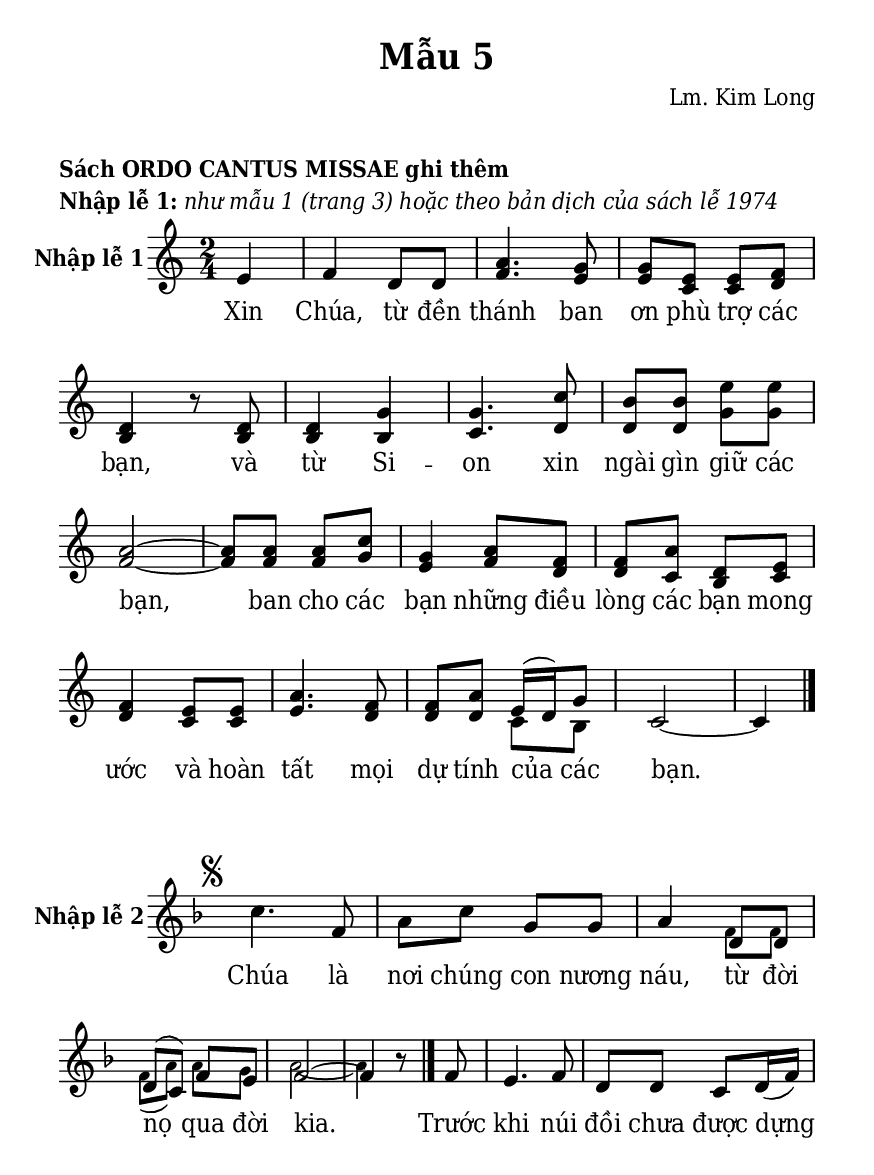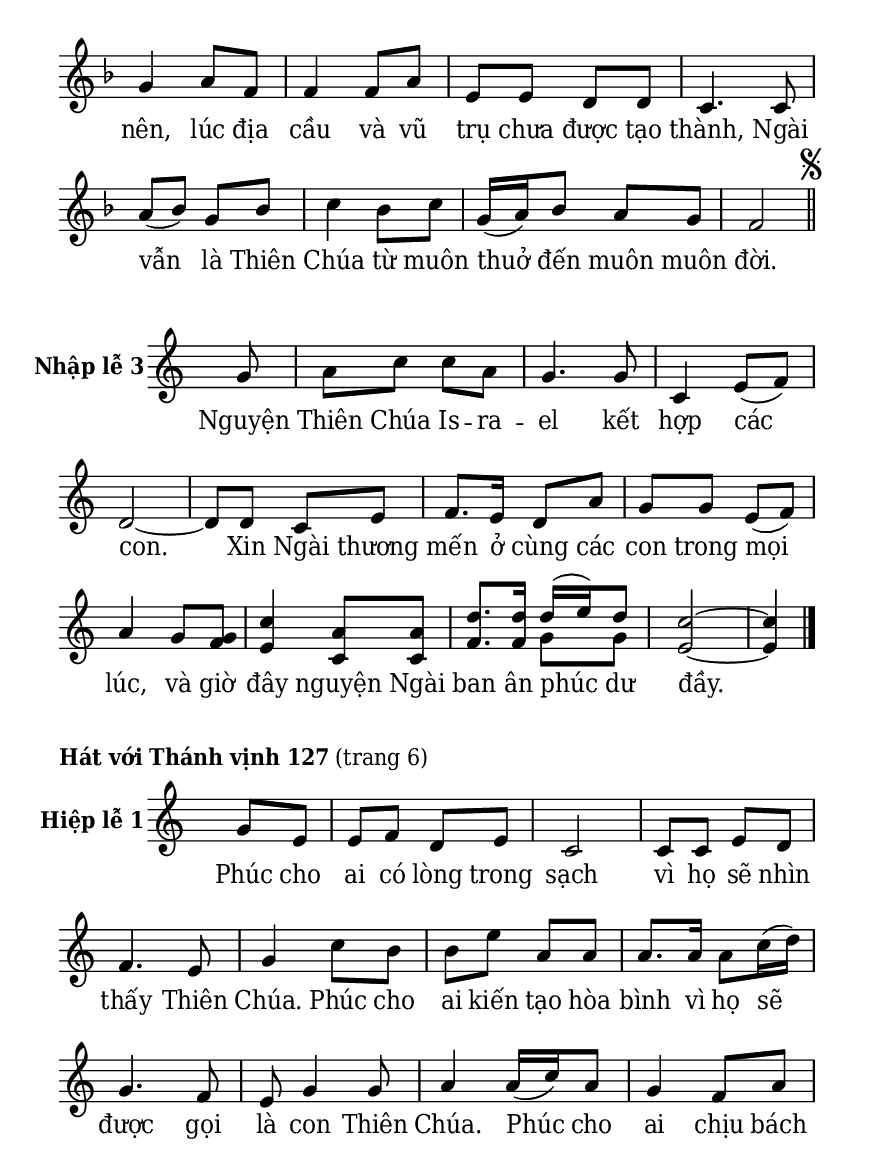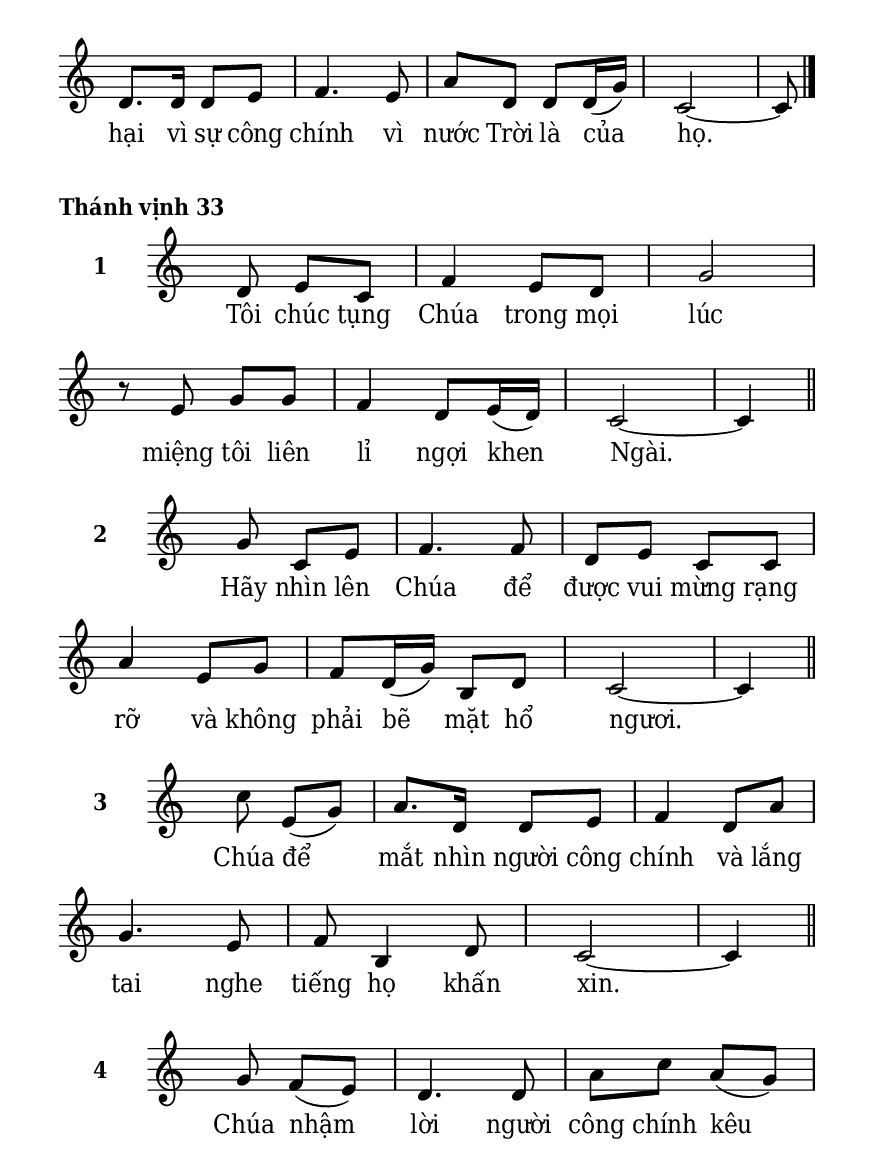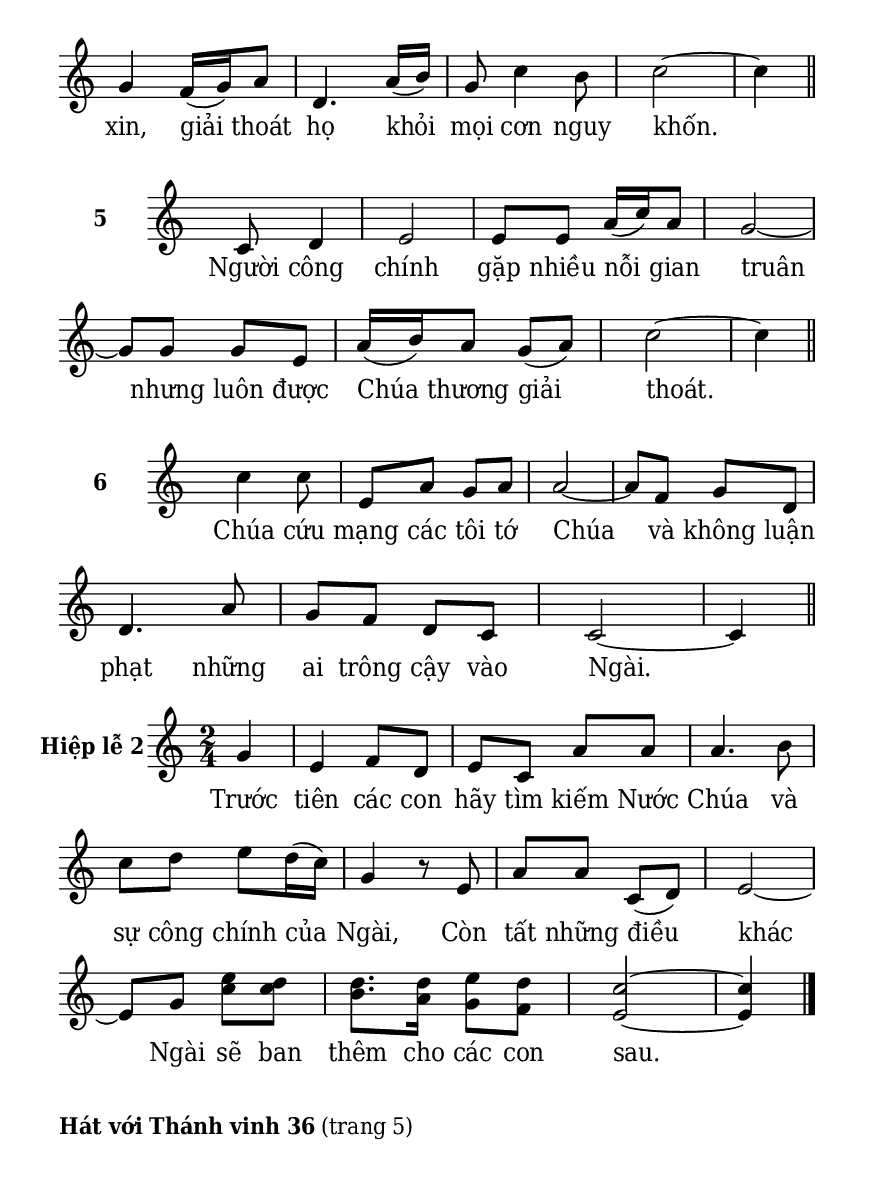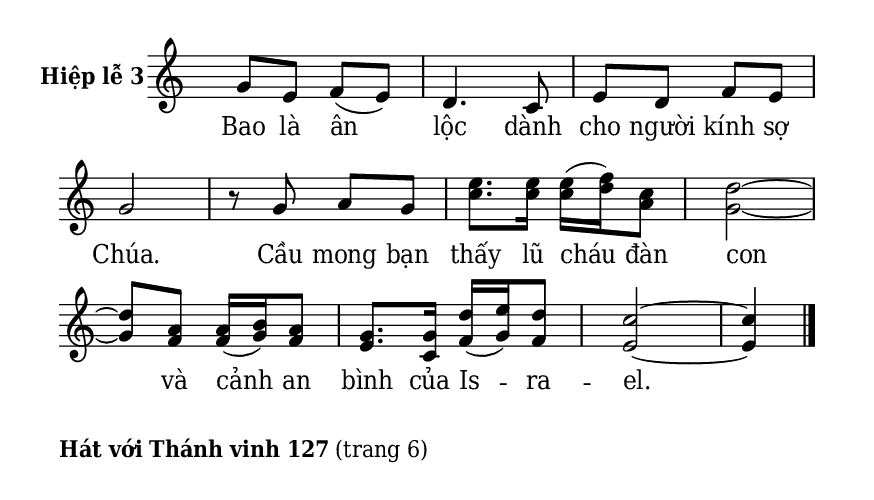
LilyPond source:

% Cài đặt chung
\version "2.22.1"
\include "english.ly"

\header {
  title = "Mẫu 5"
  composer = "Lm. Kim Long"
  %arranger = " "
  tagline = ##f
}

% mã nguồn cho những chức năng chưa hỗ trợ trong phiên bản lilypond hiện tại
% cung cấp bởi cộng đồng lilypond khi gửi email đến lilypond-user@gnu.org
% Đổi kích thước nốt cho bè phụ
notBePhu =
#(define-music-function (font-size music) (number? ly:music?)
   (for-some-music
     (lambda (m)
       (if (music-is-of-type? m 'rhythmic-event)
           (begin
             (set! (ly:music-property m 'tweaks)
                   (cons `(font-size . ,font-size)
                         (ly:music-property m 'tweaks)))
             #t)
           #f))
     music)
   music)
% kết thúc mã nguồn

% Nhạc
nhacMauMot = \relative c' {
  \key c \major
  \time 2/4
  \partial 4 e4 |
  f d8 d |
  <<
    {
      a'4. g8 |
      g e e f |
      d4 r8 d |
      d4 g |
      g4. c8 |
      b b e e |
      a,2 ~ |
      a8 a a c |
      g4 a8 f |
      f a d, e |
      f4 e8 e |
      a4. f8 |
      f a
    }
    {
      f4. e8 |
      e c c d |
      b4 r8 b |
      b4 b |
      c4. d8 |
      d d g g |
      f2 ~ |
      f8 f f g |
      e4 f8 d |
      d c b c |
      d4 c8 c |
      e4. d8 |
      d d
    }
  >>
  <<
    {
      \voiceOne
      e16 (d) g8
    }
    \new Voice = "splitpart" {
      \voiceTwo
      c,8 b
    }
  >>
  \oneVoice
  c2 ~ |
  c4 \bar "|."
}

nhacMauHai = \relative c'' {
  \key f \major
  \time 2/4
  \once \override Score.RehearsalMark.font-size = #0.1
  \mark \markup { \musicglyph #"scripts.segno" }
  c4. f,8 |
  a c g g |
  a4
  <<
    {
      \voiceOne
      d,8 d |
      d (c) f e |
      f2 ~ |
      f4
    }
    \new Voice = "splitpart" \notBePhu -2 {
      \voiceTwo
      f8 f |
      f (a) a g
      a2 ~ |
      a4
    }
  >>
  \oneVoice
  r8 \bar "|."
  
  f8 |
  e4. f8 |
  d d c d16 (f) |
  g4 a8 f |
  f4 f8 a |
  e e d d |
  c4. c8 |
  a' (bf) g bf |
  c4 bf8 c |
  g16 (a) bf8 a g |
  f2 \bar "||"
  \once \override Score.RehearsalMark.font-size = #0.1
  \mark \markup { \musicglyph #"scripts.segno" }
}

nhacMauBa = \relative c'' {
  \key c \major
  \time 2/4
  \partial 8 g8 |
  a c c a |
  g4. g8|
  c,4 e8 (f) |
  d2 ~ |
  d8 d c e |
  f8. e16 d8 a' |
  g g e (f) |
  a4 g8
  <<
    {
      g8 |
      c4 a8 a |
      d8. d16
    }
    {
      f,8 |
      e4 c8 c |
      f8. f16
    }
  >>
  <<
    {
      \voiceOne
      d'16 (e) d8 |
    }
    \new Voice = "splitpart" {
      \voiceTwo
      g,8 g
    }
  >>
  \oneVoice
  <c e,>2 ~ |
  <c e,>4 \bar "|."
}

nhacMauBon = \relative c'' {
  \key c \major
  \time 2/4
  \partial 4 g8 e |
  e f d e |
  c2 |
  c8 c e d |
  f4. e8 |
  g4 c8 b |
  b e a, a |
  a8. a16 a8 c16 (d) |
  g,4. f8 |
  e g4 g8 |
  a4 a16 (c) a8 |
  g4 f8 a |
  d,8. d16 d8 e |
  f4. e8 |
  a d, d d16 (g) |
  c,2 ~ |
  c8 \bar "|."
}

nhacMauNam = \relative c' {
  \key c \major
  \time 2/4
  \partial 4. d8 e c |
  f4 e8 d |
  g2 |
  r8 e g g |
  f4 d8 e16 (d) |
  c2 ~ |
  c4 \bar "||"
}

nhacMauSau = \relative c'' {
  \key c \major
  \time 2/4
  \partial 4. g8 c, e |
  f4. f8 |
  d e c c |
  a'4 e8 g |
  f d16 (g) b,8 d |
  c2 ~ |
  c4 \bar "||"
}

nhacMauBay = \relative c'' {
  \key c \major
  \time 2/4
  \partial 4. c8 e, (g) |
  a8. d,16 d8 e |
  f4 d8 a' |
  g4. e8 |
  f b,4 d8 |
  c2 ~ |
  c4 \bar "||"
}

nhacMauTam = \relative c'' {
  \key c \major
  \time 2/4
  \partial 4. g8 f (e) |
  d4. d8 |
  a' c a (g) |
  g4 f16 (g) a8 |
  d,4. a'16 (b) |
  g8 c4 b8 |
  c2 ~ |
  c4 \bar "||"
}

nhacMauChin = \relative c' {
  \key c \major
  \time 2/4
  \partial 4. c8 d4 |
  e2 |
  e8 e a16 (c) a8 |
  g2 ~ |
  g8 g g e |
  a16 (b) a8 g (a) |
  c2 ~ |
  c4 \bar "||"
}

nhacMauMuoi = \relative c'' {
  \key c \major
  \time 2/4
  \partial 4. c4 c8 |
  e, a g a |
  a2 ~ |
  a8 f g d |
  d4. a'8 |
  g f d c |
  c2 ~ |
  c4 \bar "||"
}

nhacMauMuoiMot = \relative c'' {
  \key c \major
  \time 2/4
  \partial 4 g4 |
  e f8 d |
  e c a' a |
  a4. b8 |
  c d e d16 (c) |
  g4 r8 e |
  a a c, (d) |
  e2 ~ |
  e8 g
  <<
    {
      e'8 d |
      d8. d16 e8 d |
      c2 ~ |
      c4 \bar "|."
    }
    {
      c8 c |
      b8. a16 g8 f |
      e2 ~ |
      e4
    }
  >>
}

nhacMauMuoiHai = \relative c'' {
  \key c \major
  \time 2/4
  g8 e f (e) |
  d4. c8 |
  e d f e |
  g2 |
  r8 g a g |
  <<
    {
      e'8. e16 e (f) c8 |
      d2 ~ |
      d8 a a16 (b) a8 |
      g8. g16 d' (e) d8 |
      c2 ~ |
      c4 \bar "|."
    }
    {
      c8. c16 c (d) a8 |
      g2 ~ |
      g8 f f16 (g) f8 |
      e8. c16 f (g) f8 |
      e2 ~ |
      e4
    }
  >>
}


% Lời
loiMauMot = \lyricmode {
  Xin Chúa, từ đền thánh ban ơn phù trợ các bạn,
  và từ Si -- on xin ngài gìn giữ các bạn,
  ban cho các bạn những điều lòng các bạn mong ước
  và hoàn tất mọi dự tính của các bạn.
}

loiMauHai = \lyricmode {
  Chúa là nơi chúng con nương náu,
  từ đời nọ qua đời kia.
  Trước khi núi đồi chưa được dựng nên,
  lúc địa cầu và vũ trụ chưa được tạo thành,
  Ngài vẫn là Thiên Chúa từ muôn thuở đến muôn muôn đời.
}

loiMauBa = \lyricmode {
  Nguyện Thiên Chúa Is -- ra -- el kết hợp các con.
  Xin Ngài thương mến ở cùng các con trong mọi lúc,
  và giờ đây nguyện Ngài ban ân phúc dư đầy.
}

loiMauBon = \lyricmode {
  Phúc cho ai có lòng trong sạch vì họ sẽ nhìn thấy Thiên Chúa.
  Phúc cho ai kiến tạo hòa bình vì họ sẽ được gọi là con Thiên Chúa.
  Phúc cho ai chịu bách hại vì sự công chính vì nước Trời là của họ.
}

loiMauNam = \lyricmode {
  Tôi chúc tụng Chúa trong mọi lúc
  miệng tôi liên lỉ ngợi khen Ngài.
}

loiMauSau = \lyricmode {
  Hãy nhìn lên Chúa để được vui mừng rạng rỡ
  và không phải bẽ mặt hổ ngươi.
}

loiMauBay = \lyricmode {
  Chúa để mắt nhìn người công chính
  và lắng tai nghe tiếng họ khấn xin.
}

loiMauTam = \lyricmode {
  Chúa nhậm lời người công chính kêu xin,
  giải thoát họ khỏi mọi cơn nguy khốn.
}

loiMauChin = \lyricmode {
  Người công chính gặp nhiều nỗi gian truân
  nhưng luôn được Chúa thương giải thoát.
}

loiMauMuoi = \lyricmode {
  Chúa cứu mạng các tôi tớ Chúa
  và không luận phạt những ai trông cậy vào Ngài.
}

loiMauMuoiMot = \lyricmode {
  Trước tiên các con hãy tìm kiếm Nước Chúa và sự công chính của Ngài,
  Còn tất những điều khác Ngài sẽ ban thêm cho các con sau.
}

loiMauMuoiHai = \lyricmode {
  Bao là ân lộc dành cho người kính sợ Chúa.
  Cầu mong bạn thấy lũ cháu đàn con
  và cảnh an bình của Is -- ra -- el.
}

% Dàn trang
\paper {
  #(set-paper-size "a5")
  top-margin = 10\mm
  bottom-margin = 10\mm
  left-margin = 10\mm
  right-margin = 10\mm
  indent = #0
  #(define fonts
	 (make-pango-font-tree "Deja Vu Serif Condensed"
	 		       "Deja Vu Serif Condensed"
			       "Deja Vu Serif Condensed"
			       (/ 20 20)))
  print-page-number = ##f
}

\markup {
  \vspace #2
  \column {
    \left-align {
      \line {
        \bold "Sách ORDO CANTUS MISSAE ghi thêm"
      }
      \line {
        \bold "Nhập lễ 1:" \italic "như mẫu 1 (trang 3) hoặc theo bản dịch của sách lễ 1974"
      }
    }
  }
}

\score {
  <<
    \new Staff \with {
      instrumentName = \markup { \bold "Nhập lễ 1" }} <<
        \clef treble
        \new Voice = beSop {
          \nhacMauMot
        }
      \new Lyrics \lyricsto beSop \loiMauMot
    >>
  >>
  \layout {
    indent = 15
    \override Lyrics.LyricSpace.minimum-distance = #0.6
    \override Score.BarNumber.break-visibility = ##(#f #f #f)
    \override Score.SpacingSpanner.uniform-stretching = ##t
    ragged-last = ##f
  }
}

\markup {
  \vspace #2
}

\score {
  <<
    \new Staff \with {
      instrumentName = \markup { \bold "Nhập lễ 2" }} <<
        \clef treble
        \new Voice = beSop {
          \nhacMauHai
        }
      \new Lyrics \lyricsto beSop \loiMauHai
    >>
  >>
  \layout {
    indent = 15
    \override Staff.TimeSignature.transparent = ##t
    \override Lyrics.LyricSpace.minimum-distance = #0.7
    \override Score.BarNumber.break-visibility = ##(#f #f #f)
    \override Score.SpacingSpanner.uniform-stretching = ##t
    \override LyricHyphen.minimum-distance = #1.5
    ragged-last = ##f
  }
}

\score {
  <<
    \new Staff \with {
      instrumentName = \markup { \bold "Nhập lễ 3" }} <<
        \clef treble
        \new Voice = beSop {
          \nhacMauBa
        }
      \new Lyrics \lyricsto beSop \loiMauBa
    >>
  >>
  \layout {
    indent = 15
    \override Staff.TimeSignature.transparent = ##t
    \override Staff.TimeSignature.transparent = ##t
    \override Lyrics.LyricSpace.minimum-distance = #0.7
    \override Score.BarNumber.break-visibility = ##(#f #f #f)
    \override Score.SpacingSpanner.uniform-stretching = ##t
    \override LyricHyphen.minimum-distance = #1.5
    ragged-last = ##f
  }
}

\markup {
  \vspace #2
  \bold "Hát với Thánh vịnh 127" \normal-text "(trang 6)"
}

\score {
  <<
    \new Staff \with {
      instrumentName = \markup { \bold "Hiệp lễ 1" }} <<
        \clef treble
        \new Voice = beSop {
          \nhacMauBon
        }
      \new Lyrics \lyricsto beSop \loiMauBon
    >>
  >>
  \layout {
    indent = 15
    \override Staff.TimeSignature.transparent = ##t
    \override Lyrics.LyricSpace.minimum-distance = #0.6
    \override Score.BarNumber.break-visibility = ##(#f #f #f)
    \override Score.SpacingSpanner.uniform-stretching = ##t
    ragged-last = ##f
  }
}

\markup {
  \vspace #2
  \bold "Thánh vịnh 33"
}


\score {
  <<
    \new Staff \with {
      instrumentName = \markup { \bold "1" }} <<
        \clef treble
        \new Voice = beSop {
          \nhacMauNam
        }
      \new Lyrics \lyricsto beSop \loiMauNam
    >>
  >>
  \layout {
    indent = 15
    \override Staff.TimeSignature.transparent = ##t
    \override Lyrics.LyricSpace.minimum-distance = #0.7
    \override LyricHyphen.minimum-distance = #1
    \override Score.BarNumber.break-visibility = ##(#f #f #f)
    \override Score.SpacingSpanner.uniform-stretching = ##t
    ragged-last = ##f
  }
}

\score {
  <<
    \new Staff \with {
      instrumentName = \markup { \bold "2" }} <<
        \clef treble
        \new Voice = beSop {
          \nhacMauSau
        }
      \new Lyrics \lyricsto beSop \loiMauSau
    >>
  >>
  \layout {
    indent = 15
    \override Staff.TimeSignature.transparent = ##t
    \override Lyrics.LyricSpace.minimum-distance = #0.7
    \override Score.BarNumber.break-visibility = ##(#f #f #f)
    \override Score.SpacingSpanner.uniform-stretching = ##t
    ragged-last = ##f
  }
}

\score {
  <<
    \new Staff \with {
      instrumentName = \markup { \bold "3" }} <<
        \clef treble
        \new Voice = beSop {
          \nhacMauBay
        }
      \new Lyrics \lyricsto beSop \loiMauBay
    >>
  >>
  \layout {
    indent = 15
    \override Staff.TimeSignature.transparent = ##t
    \override Lyrics.LyricSpace.minimum-distance = #0.7
    \override Score.BarNumber.break-visibility = ##(#f #f #f)
    \override Score.SpacingSpanner.uniform-stretching = ##t
    ragged-last = ##f
  }
}

\score {
  <<
    \new Staff \with {
      instrumentName = \markup { \bold "4" }} <<
        \clef treble
        \new Voice = beSop {
          \nhacMauTam
        }
      \new Lyrics \lyricsto beSop \loiMauTam
    >>
  >>
  \layout {
    indent = 15
    \override Staff.TimeSignature.transparent = ##t
    \override Lyrics.LyricSpace.minimum-distance = #0.7
    \override Score.BarNumber.break-visibility = ##(#f #f #f)
    \override Score.SpacingSpanner.uniform-stretching = ##t
    ragged-last = ##f
  }
}

\score {
  <<
    \new Staff \with {
      instrumentName = \markup { \bold "5" }} <<
        \clef treble
        \new Voice = beSop {
          \nhacMauChin
        }
      \new Lyrics \lyricsto beSop \loiMauChin
    >>
  >>
  \layout {
    indent = 15
    \override Staff.TimeSignature.transparent = ##t
    \override Lyrics.LyricSpace.minimum-distance = #0.8
    \override Score.BarNumber.break-visibility = ##(#f #f #f)
    \override Score.SpacingSpanner.uniform-stretching = ##t
    ragged-last = ##f
  }
}

\score {
  <<
    \new Staff \with {
      instrumentName = \markup { \bold "6" }} <<
        \clef treble
        \new Voice = beSop {
          \nhacMauMuoi
        }
      \new Lyrics \lyricsto beSop \loiMauMuoi
    >>
  >>
  \layout {
    indent = 15
    \override Staff.TimeSignature.transparent = ##t
    \override Lyrics.LyricSpace.minimum-distance = #0.8
    \override Score.BarNumber.break-visibility = ##(#f #f #f)
    \override Score.SpacingSpanner.uniform-stretching = ##t
    ragged-last = ##f
  }
}

\score {
  <<
    \new Staff \with {
      instrumentName = \markup { \bold "Hiệp lễ 2" }} <<
        \clef treble
        \new Voice = beSop {
          \nhacMauMuoiMot
        }
      \new Lyrics \lyricsto beSop \loiMauMuoiMot
    >>
  >>
  \layout {
    indent = 15
    \override Lyrics.LyricSpace.minimum-distance = #0.8
    \override Score.BarNumber.break-visibility = ##(#f #f #f)
    \override Score.SpacingSpanner.uniform-stretching = ##t
    ragged-last = ##f
  }
}

\markup {
  \vspace #2
  \bold "Hát với Thánh vinh 36" \normal-text "(trang 5)"
}

\score {
  <<
    \new Staff \with {
      instrumentName = \markup { \bold "Hiệp lễ 3" }} <<
        \clef treble
        \new Voice = beSop {
          \nhacMauMuoiHai
        }
      \new Lyrics \lyricsto beSop \loiMauMuoiHai
    >>
  >>
  \layout {
    indent = 15
    \override Staff.TimeSignature.transparent = ##t
    \override Lyrics.LyricSpace.minimum-distance = #0.8
    \override Score.BarNumber.break-visibility = ##(#f #f #f)
    \override Score.SpacingSpanner.uniform-stretching = ##t
    ragged-last = ##f
  }
}

\markup {
  \vspace #2
  \bold "Hát với Thánh vinh 127" \normal-text "(trang 6)"
}
